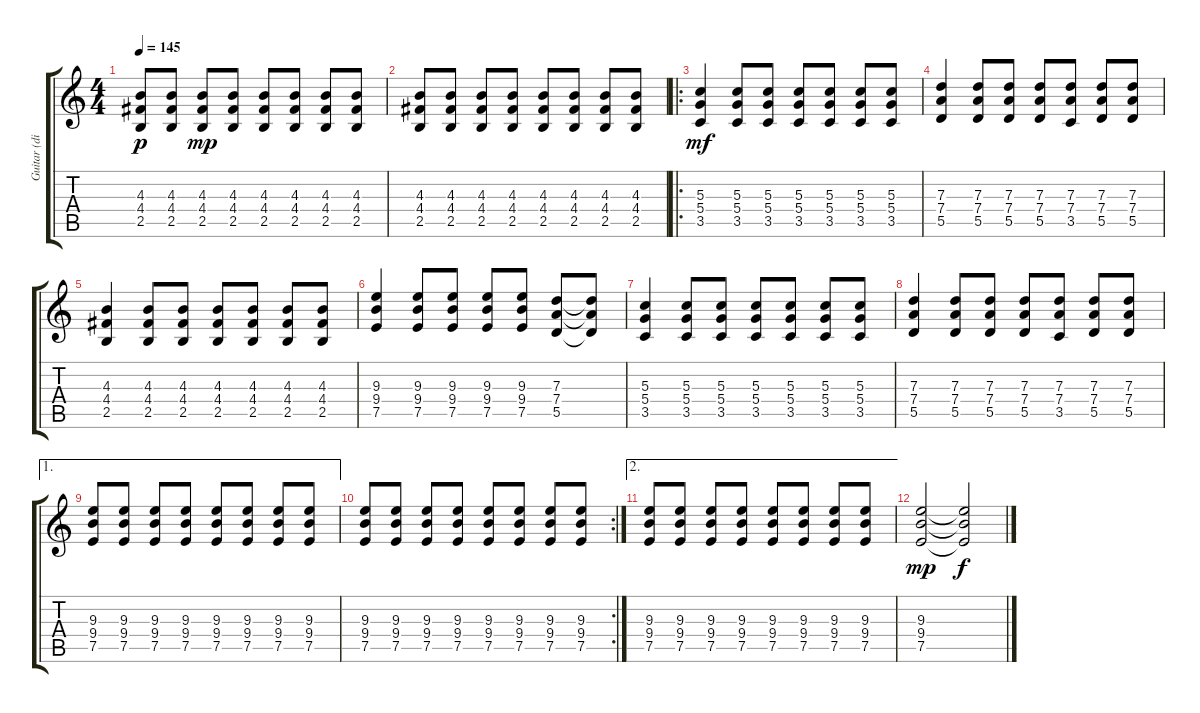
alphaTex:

\track ("Guitar (distortion)" "Guitar (di") {instrument distortionguitar}
\staff {score tabs}
\tuning (E4 B3 G3 D3 A2 E2) {hide}
\ts (4 4)
\tempo 145
\clef g2
\ks c
(4.3 4.4 2.5).8{dy p} (4.3 4.4 2.5).8 (4.3 4.4 2.5).8{dy mp} (4.3 4.4 2.5).8 (4.3 4.4 2.5).8 (4.3 4.4 2.5).8 (4.3 4.4 2.5).8 (4.3 4.4 2.5).8 |
(4.3 4.4 2.5).8 (4.3 4.4 2.5).8 (4.3 4.4 2.5).8 (4.3 4.4 2.5).8 (4.3 4.4 2.5).8 (4.3 4.4 2.5).8 (4.3 4.4 2.5).8 (4.3 4.4 2.5).8 |
\ro
(5.3 5.4 3.5).4{dy mf} (5.3 5.4 3.5).8 (5.3 5.4 3.5).8 (5.3 5.4 3.5).8 (5.3 5.4 3.5).8 (5.3 5.4 3.5).8 (5.3 5.4 3.5).8 |
(7.3 7.4 5.5).4 (7.3 7.4 5.5).8 (7.3 7.4 5.5).8 (7.3 7.4 5.5).8 (7.3 7.4 3.5).8 (7.3 7.4 5.5).8 (7.3 7.4 5.5).8 |
(4.3 4.4 2.5).4 (4.3 4.4 2.5).8 (4.3 4.4 2.5).8 (4.3 4.4 2.5).8 (4.3 4.4 2.5).8 (4.3 4.4 2.5).8 (4.3 4.4 2.5).8 |
(9.3 9.4 7.5).4 (9.3 9.4 7.5).8 (9.3 9.4 7.5).8 (9.3 9.4 7.5).8 (9.3 9.4 7.5).8 (7.3 7.4 5.5).8 (7.3{t} 7.4{t} 5.5{t}).8 |
(5.3 5.4 3.5).4 (5.3 5.4 3.5).8 (5.3 5.4 3.5).8 (5.3 5.4 3.5).8 (5.3 5.4 3.5).8 (5.3 5.4 3.5).8 (5.3 5.4 3.5).8 |
(7.3 7.4 5.5).4 (7.3 7.4 5.5).8 (7.3 7.4 5.5).8 (7.3 7.4 5.5).8 (7.3 7.4 3.5).8 (7.3 7.4 5.5).8 (7.3 7.4 5.5).8 |
\ae 1
(9.3 9.4 7.5).8 (9.3 9.4 7.5).8 (9.3 9.4 7.5).8 (9.3 9.4 7.5).8 (9.3 9.4 7.5).8 (9.3 9.4 7.5).8 (9.3 9.4 7.5).8 (9.3 9.4 7.5).8 |
\rc 2
(9.3 9.4 7.5).8 (9.3 9.4 7.5).8 (9.3 9.4 7.5).8 (9.3 9.4 7.5).8 (9.3 9.4 7.5).8 (9.3 9.4 7.5).8 (9.3 9.4 7.5).8 (9.3 9.4 7.5).8 |
\ae 2
(9.3 9.4 7.5).8 (9.3 9.4 7.5).8 (9.3 9.4 7.5).8 (9.3 9.4 7.5).8 (9.3 9.4 7.5).8 (9.3 9.4 7.5).8 (9.3 9.4 7.5).8 (9.3 9.4 7.5).8 |
(9.3 9.4 7.5).2{dy mp volume 6} (9.3{t} 9.4{t} 7.5{t}).2{dy f}
